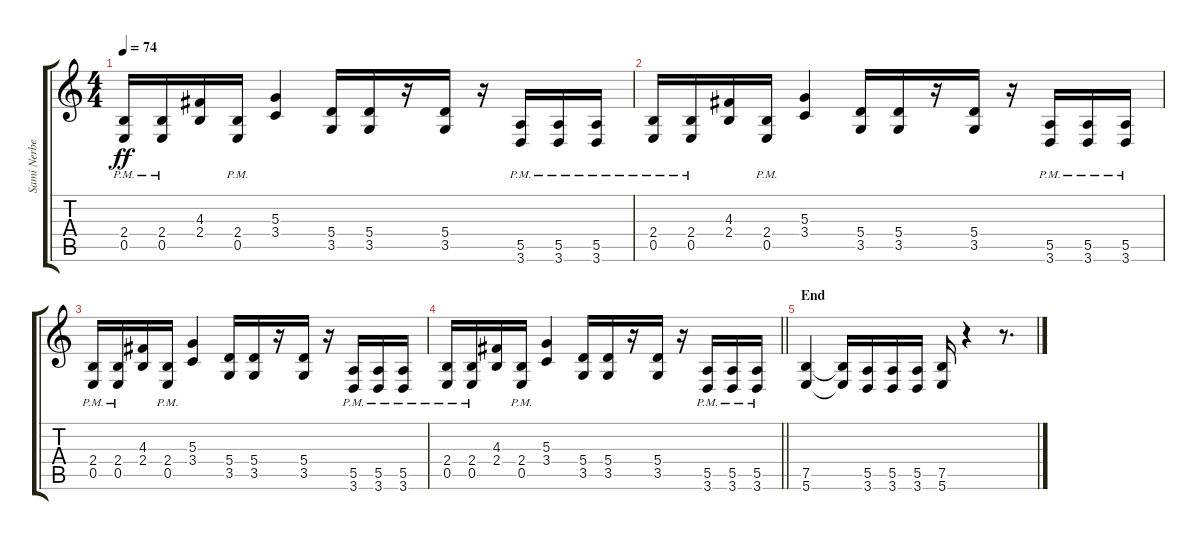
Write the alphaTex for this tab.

\track ("Sami Nerberg" "Sami Nerbe") {instrument distortionguitar}
\staff {score tabs}
\tuning (B3 Gb3 D3 A2 E2 B1) {hide}
\ts (4 4)
\tempo 74
\clef g2
\ks c
(2.4{pm} 0.5{pm}).16{dy ff} (2.4{pm} 0.5{pm}).16 (4.3 2.4).16 (2.4{pm} 0.5{pm}).16 (5.3 3.4).4 (5.4 3.5).16 (5.4 3.5).16 r.16 (5.4 3.5).16 r.16 (5.5{pm} 3.6{pm}).16 (5.5{pm} 3.6{pm}).16 (5.5{pm} 3.6{pm}).16 |
(2.4{pm} 0.5{pm}).16 (2.4{pm} 0.5{pm}).16 (4.3 2.4).16 (2.4{pm} 0.5{pm}).16 (5.3 3.4).4 (5.4 3.5).16 (5.4 3.5).16 r.16 (5.4 3.5).16 r.16 (5.5{pm} 3.6{pm}).16 (5.5{pm} 3.6{pm}).16 (5.5{pm} 3.6{pm}).16 |
(2.4{pm} 0.5{pm}).16 (2.4{pm} 0.5{pm}).16 (4.3 2.4).16 (2.4{pm} 0.5{pm}).16 (5.3 3.4).4 (5.4 3.5).16 (5.4 3.5).16 r.16 (5.4 3.5).16 r.16 (5.5{pm} 3.6{pm}).16 (5.5{pm} 3.6{pm}).16 (5.5{pm} 3.6{pm}).16 |
\barLineRight lightlight
(2.4{pm} 0.5{pm}).16 (2.4{pm} 0.5{pm}).16 (4.3 2.4).16 (2.4{pm} 0.5{pm}).16 (5.3 3.4).4 (5.4 3.5).16 (5.4 3.5).16 r.16 (5.4 3.5).16 r.16 (5.5{pm} 3.6{pm}).16 (5.5{pm} 3.6{pm}).16 (5.5{pm} 3.6{pm}).16 |
\section ("" "End")
(7.5 5.6).4 (7.5{t} 5.6{t}).16 (5.5 3.6).16 (5.5 3.6).16 (5.5 3.6).16 (7.5 5.6).16 r.4 r.8{d}
